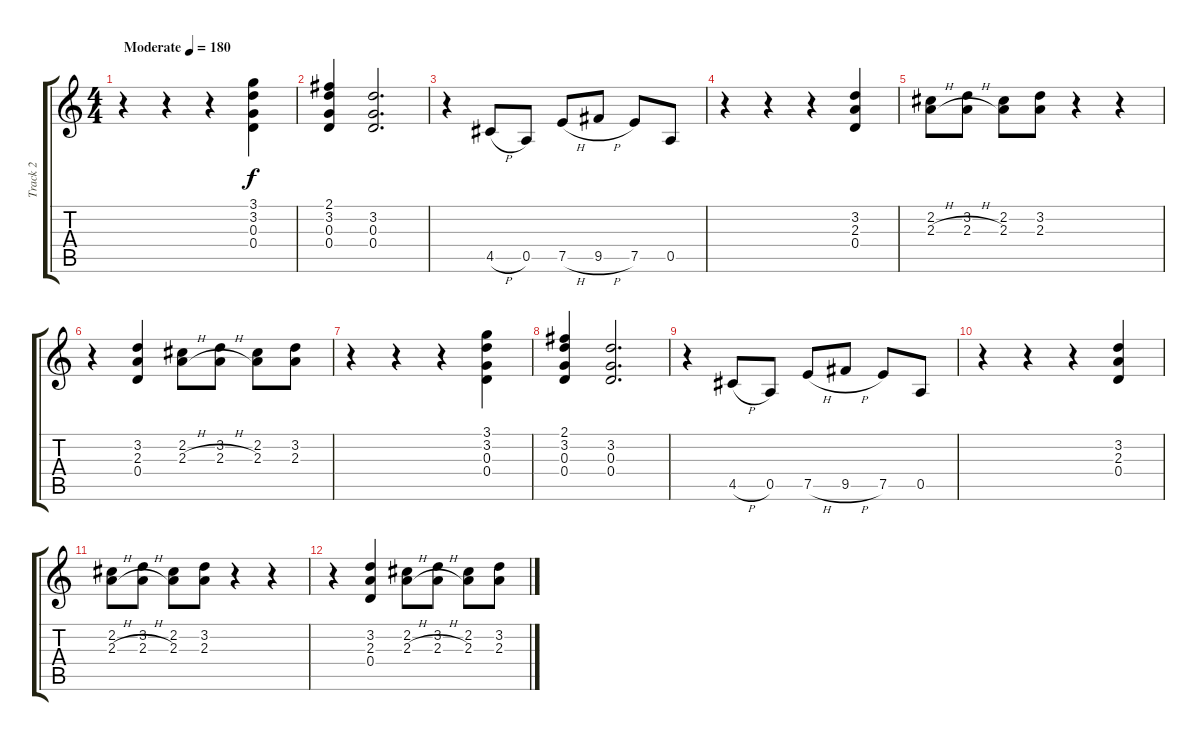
\track ("Track 2" "Track 2") {instrument acousticguitarsteel}
\staff {score tabs}
\tuning (E4 B3 G3 D3 A2 E2) {hide}
\ts (4 4)
\tempo (180 "Moderate")
\clef g2
\ks c
r.4{dy f instrument acousticguitarsteel} r.4 r.4 (3.1 3.2 0.3 0.4).4 |
(2.1 3.2 0.3 0.4).4 (3.2 0.3 0.4).2{d} |
r.4 4.5{h}.8 0.5.8 7.5{h}.8 9.5{h}.8 7.5.8 0.5.8 |
r.4 r.4 r.4 (3.2 2.3 0.4).4 |
(2.2 2.3{h}).8 (3.2 2.3{h}).8 (2.2 2.3).8 (3.2 2.3).8 r.4 r.4 |
r.4 (3.2 2.3 0.4).4 (2.2 2.3{h}).8 (3.2 2.3{h}).8 (2.2 2.3).8 (3.2 2.3).8 |
r.4 r.4 r.4 (3.1 3.2 0.3 0.4).4 |
(2.1 3.2 0.3 0.4).4 (3.2 0.3 0.4).2{d} |
r.4 4.5{h}.8 0.5.8 7.5{h}.8 9.5{h}.8 7.5.8 0.5.8 |
r.4 r.4 r.4 (3.2 2.3 0.4).4 |
(2.2 2.3{h}).8 (3.2 2.3{h}).8 (2.2 2.3).8 (3.2 2.3).8 r.4 r.4 |
r.4 (3.2 2.3 0.4).4 (2.2 2.3{h}).8 (3.2 2.3{h}).8 (2.2 2.3).8 (3.2 2.3).8
